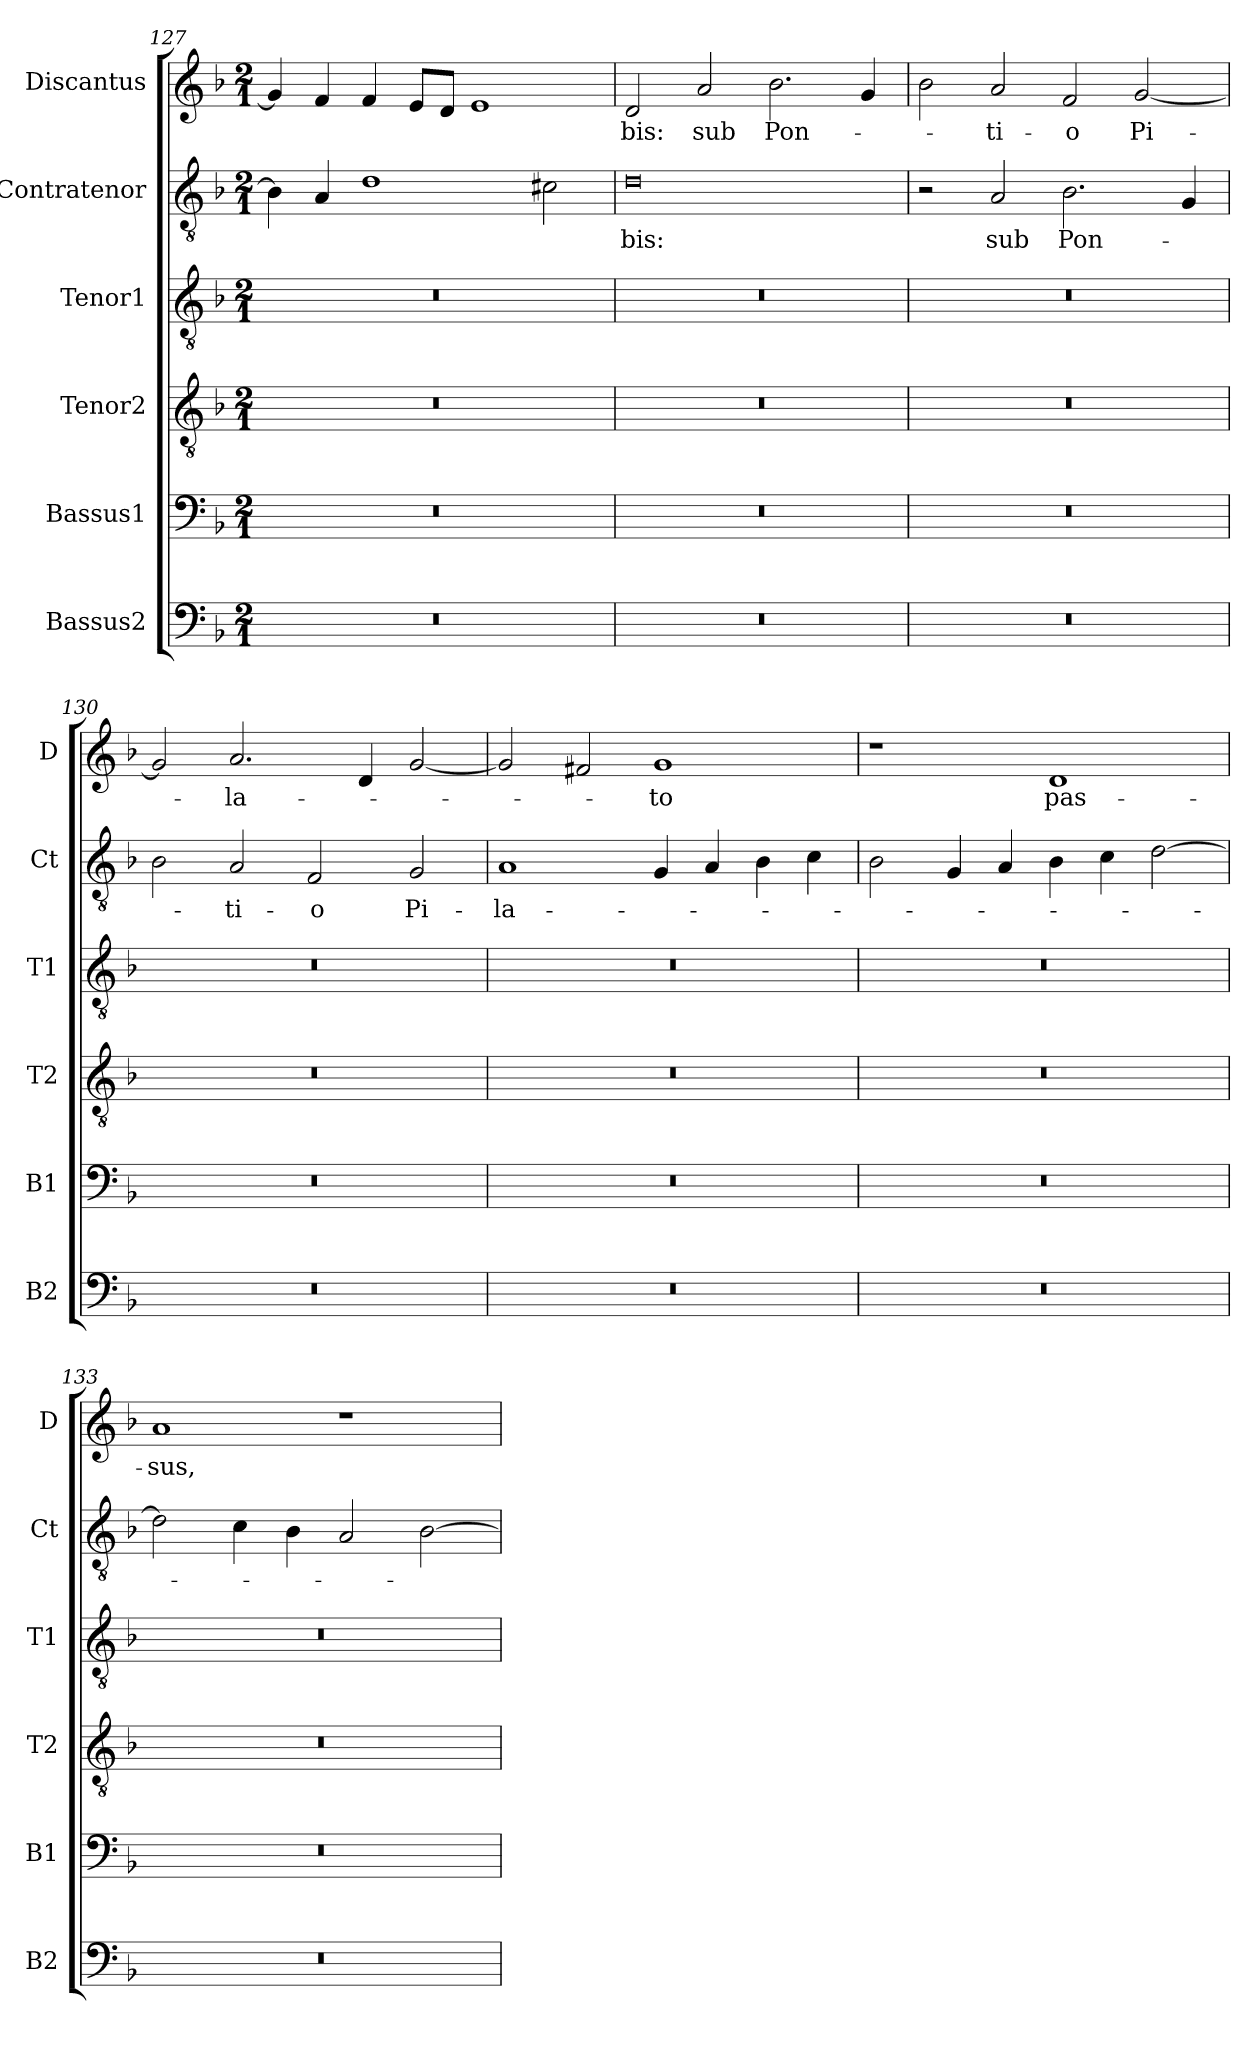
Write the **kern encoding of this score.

**kern	**kern	**kern	**kern	**kern	**text	**kern	**text
*part6	*part5	*part4	*part3	*part2	*part2	*part1	*part1
*staff6	*staff5	*staff4	*staff3	*staff2	*staff2	*staff1	*staff1
*I"Bassus2	*I"Bassus1	*I"Tenor2	*I"Tenor1	*I"Contratenor	*	*I"Discantus	*
*I'B2	*I'B1	*I'T2	*I'T1	*I'Ct	*	*I'D	*
*clefF4	*clefF4	*clefGv2	*clefGv2	*clefGv2	*	*clefG2	*
*k[b-]	*k[b-]	*k[b-]	*k[b-]	*k[b-]	*	*k[b-]	*
*M2/1	*M2/1	*M2/1	*M2/1	*M2/1	*	*M2/1	*
=127	=127	=127	=127	=127	=127	=127	=127
0r	0r	0r	0r	4B-]	.	4g]	.
.	.	.	.	4A	.	4f	.
.	.	.	.	1d	.	4f	.
.	.	.	.	.	.	8eL	.
.	.	.	.	.	.	8dJ	.
.	.	.	.	.	.	1e	.
.	.	.	.	2c#X	.	.	.
=128	=128	=128	=128	=128	=128	=128	=128
0r	0r	0r	0r	0d	-bis:	2d	-bis:
.	.	.	.	.	.	2a	sub
.	.	.	.	.	.	2.b-	Pon-
.	.	.	.	.	.	4g	.
=129	=129	=129	=129	=129	=129	=129	=129
0r	0r	0r	0r	2r	.	2b-	.
.	.	.	.	2A	sub	2a	-ti-
.	.	.	.	2.B-	Pon-	2f	-o
.	.	.	.	.	.	[2g	Pi-
.	.	.	.	4G	.	.	.
=130	=130	=130	=130	=130	=130	=130	=130
0r	0r	0r	0r	2B-	.	2g]	.
.	.	.	.	2A	-ti-	2.a	-la-
.	.	.	.	2F	-o	.	.
.	.	.	.	.	.	4d	.
.	.	.	.	2G	Pi-	[2g	.
=131	=131	=131	=131	=131	=131	=131	=131
0r	0r	0r	0r	1A	-la-	2g]	.
.	.	.	.	.	.	2f#X	.
.	.	.	.	4G	.	1g	-to
.	.	.	.	4A	.	.	.
.	.	.	.	4B-	.	.	.
.	.	.	.	4c	.	.	.
=132	=132	=132	=132	=132	=132	=132	=132
0r	0r	0r	0r	2B-	.	1r	.
.	.	.	.	4G	.	.	.
.	.	.	.	4A	.	.	.
.	.	.	.	4B-	.	1d	pas-
.	.	.	.	4c	.	.	.
.	.	.	.	[2d	.	.	.
=133	=133	=133	=133	=133	=133	=133	=133
0r	0r	0r	0r	2d]	.	1a	-sus,
.	.	.	.	4c	.	.	.
.	.	.	.	4B-	.	.	.
.	.	.	.	2A	.	1r	.
.	.	.	.	[2B-	.	.	.
=	=	=	=	=	=	=	=
*-	*-	*-	*-	*-	*-	*-	*-
